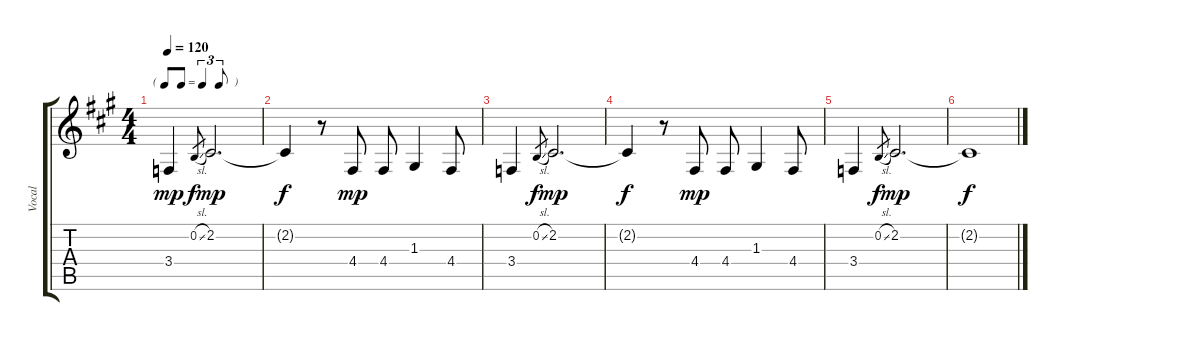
\track ("Vocal" "Vocal") {instrument lead6voice}
\staff {score tabs}
\tuning (E4 B3 G3 D3 A2 E2) {hide}
\ts (4 4)
\tf triplet8th
\tempo 120
\clef g2
\ks a
3.4.4{dy mp} 0.2{sl}.8{gr dy f} 2.2.2{d dy mp} |
2.2{t}.4{dy f} r.8 4.4.8{dy mp} 4.4.8 1.3.4 4.4.8 |
3.4.4 0.2{sl}.8{gr dy f} 2.2.2{d dy mp} |
2.2{t}.4{dy f} r.8 4.4.8{dy mp} 4.4.8 1.3.4 4.4.8 |
3.4.4 0.2{sl}.8{gr dy f} 2.2.2{d dy mp} |
2.2{t}.1{dy f}
